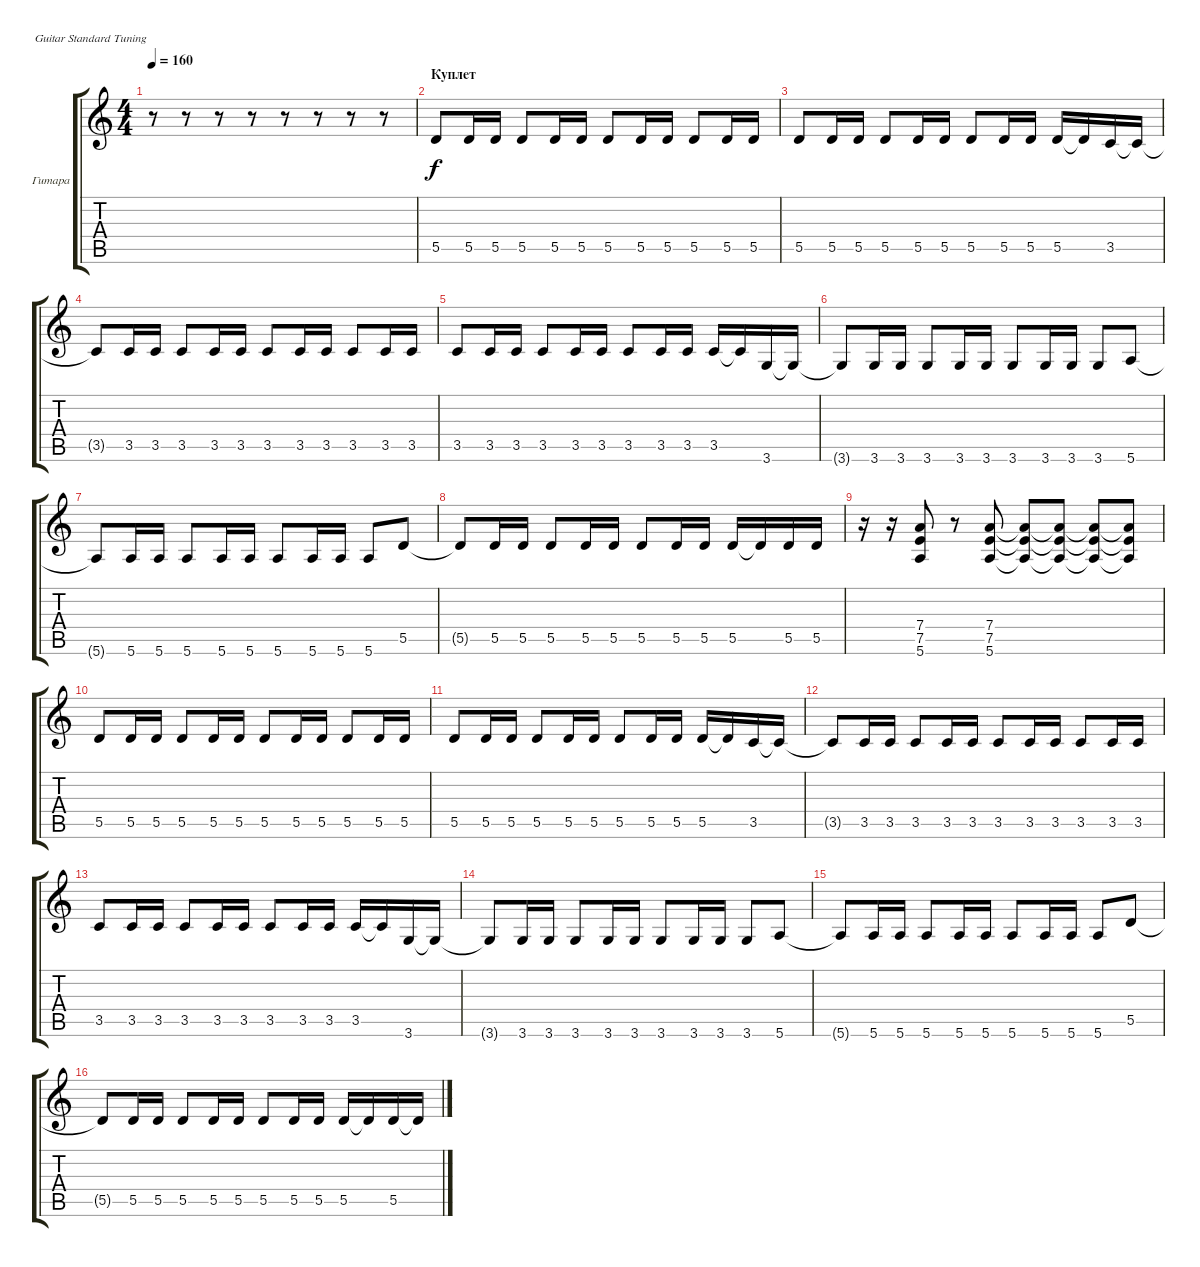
\bracketExtendMode groupsimilarinstruments
\firstSystemTrackNameOrientation horizontal
\otherSystemsTrackNameOrientation horizontal
\track ("Владимир Холстинин" "Гитара") {instrument distortionguitar}
\staff {score tabs}
\tuning (E4 B3 G3 D3 A2 E2)
\ts (4 4)
\tempo 160
\clef g2
\ks c
r.8{dy f} r.8 r.8 r.8 r.8 r.8 r.8 r.8 |
\section ("" "Куплет")
5.5.8 5.5.16 5.5.16 5.5.8 5.5.16 5.5.16 5.5.8 5.5.16 5.5.16 5.5.8 5.5.16 5.5.16 |
5.5.8 5.5.16 5.5.16 5.5.8 5.5.16 5.5.16 5.5.8 5.5.16 5.5.16 5.5.16 5.5{t}.16 3.5.16 3.5{t}.16 |
3.5{t}.8 3.5.16 3.5.16 3.5.8 3.5.16 3.5.16 3.5.8 3.5.16 3.5.16 3.5.8 3.5.16 3.5.16 |
3.5.8 3.5.16 3.5.16 3.5.8 3.5.16 3.5.16 3.5.8 3.5.16 3.5.16 3.5.16 3.5{t}.16 3.6.16 3.6{t}.16 |
3.6{t}.8 3.6.16 3.6.16 3.6.8 3.6.16 3.6.16 3.6.8 3.6.16 3.6.16 3.6.8 5.6.8 |
5.6{t}.8 5.6.16 5.6.16 5.6.8 5.6.16 5.6.16 5.6.8 5.6.16 5.6.16 5.6.8 5.5.8 |
5.5{t}.8 5.5.16 5.5.16 5.5.8 5.5.16 5.5.16 5.5.8 5.5.16 5.5.16 5.5.16 5.5{t}.16 5.5.16 5.5.16 |
r.16 r.16 (7.4 7.5 5.6).8 r.8 (7.4 7.5 5.6).8 (7.4{t} 7.5{t} 5.6{t}).8 (7.4{t} 7.5{t} 5.6{t}).8 (7.4{t} 7.5{t} 5.6{t}).8 (7.4{t} 7.5{t} 5.6{t}).8 |
5.5.8 5.5.16 5.5.16 5.5.8 5.5.16 5.5.16 5.5.8 5.5.16 5.5.16 5.5.8 5.5.16 5.5.16 |
5.5.8 5.5.16 5.5.16 5.5.8 5.5.16 5.5.16 5.5.8 5.5.16 5.5.16 5.5.16 5.5{t}.16 3.5.16 3.5{t}.16 |
3.5{t}.8 3.5.16 3.5.16 3.5.8 3.5.16 3.5.16 3.5.8 3.5.16 3.5.16 3.5.8 3.5.16 3.5.16 |
3.5.8 3.5.16 3.5.16 3.5.8 3.5.16 3.5.16 3.5.8 3.5.16 3.5.16 3.5.16 3.5{t}.16 3.6.16 3.6{t}.16 |
3.6{t}.8 3.6.16 3.6.16 3.6.8 3.6.16 3.6.16 3.6.8 3.6.16 3.6.16 3.6.8 5.6.8 |
5.6{t}.8 5.6.16 5.6.16 5.6.8 5.6.16 5.6.16 5.6.8 5.6.16 5.6.16 5.6.8 5.5.8 |
5.5{t}.8 5.5.16 5.5.16 5.5.8 5.5.16 5.5.16 5.5.8 5.5.16 5.5.16 5.5.16 5.5{t}.16 5.5.16 5.5{t}.16
